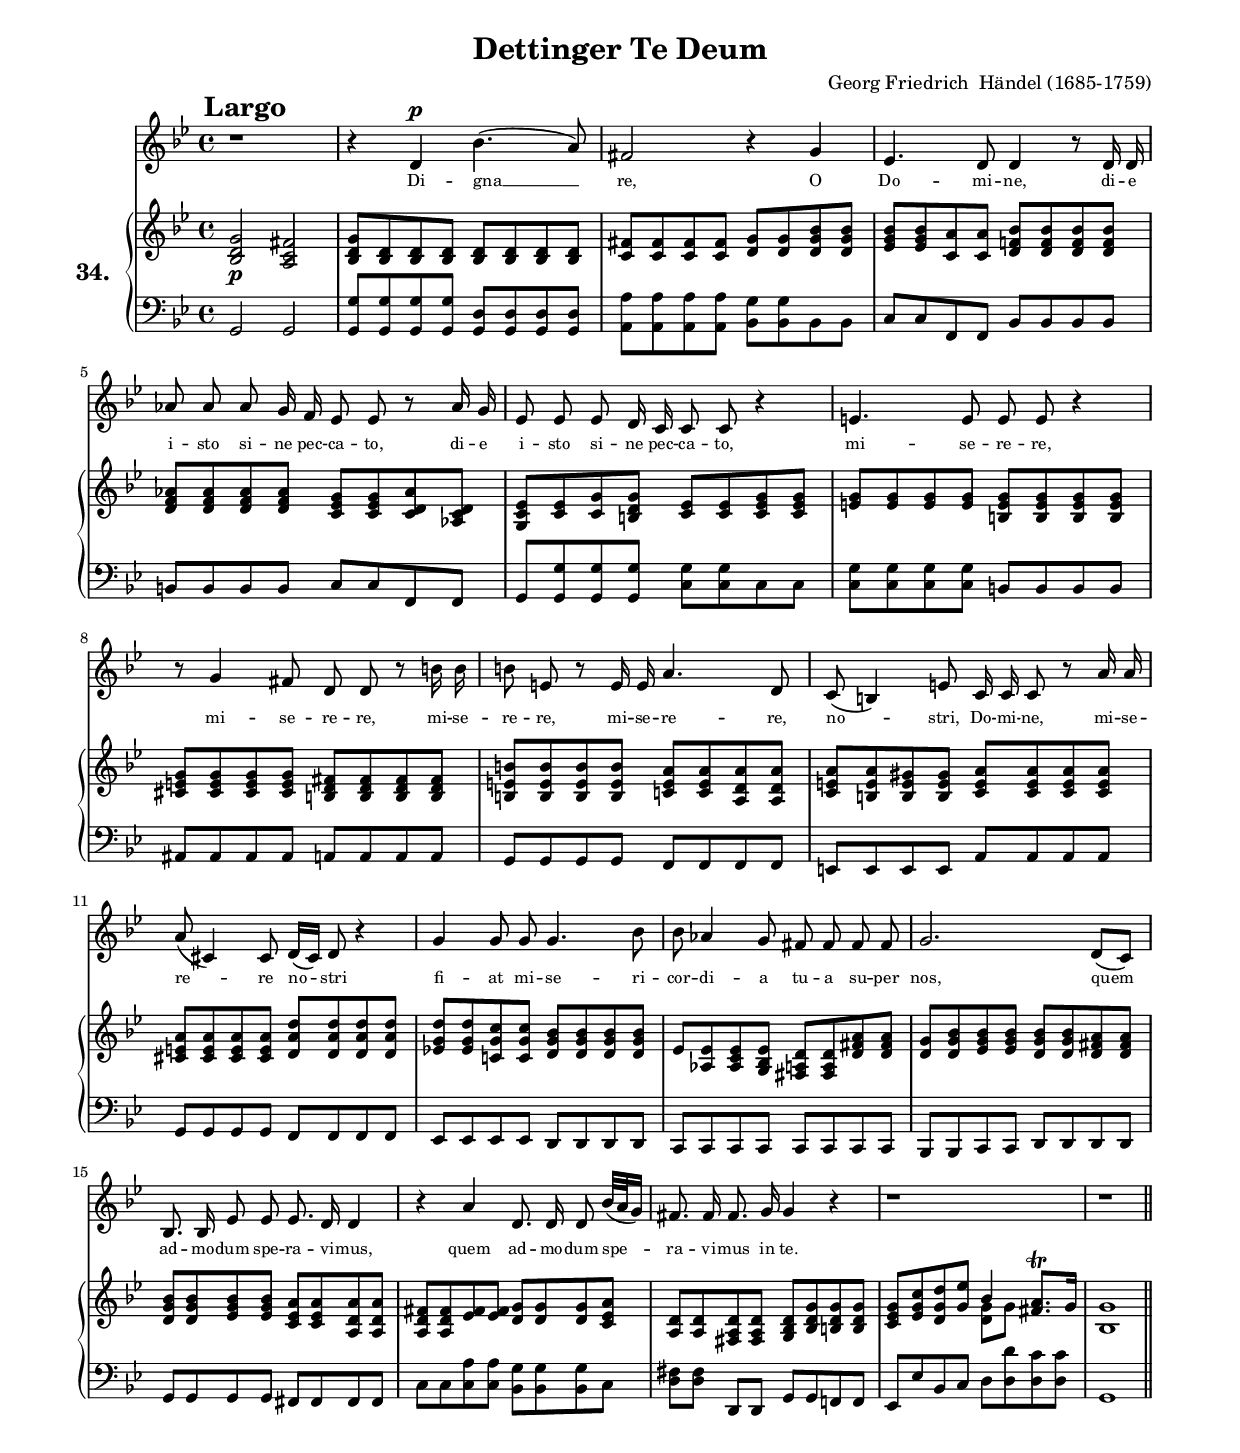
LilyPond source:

\header {
    title = "Dettinger Te Deum"
    composer = "Georg Friedrich  Händel (1685-1759)"
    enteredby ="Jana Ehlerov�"
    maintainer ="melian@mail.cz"
    texidoc = "Transposed h minor -> g minor. One time overture."
}
\include "deutsch.ly"
\version "2.10.5"
manuscriptBreak = { \break }



#(set-global-staff-size (/ (* 5.8 72.27) 25.4))

\paper  {
%#(set-global-staff-size 16)
    line-width = #(* mm 180)
    indent = 8\mm
    interscoreline = 2.\mm
    between-system-space = 15\mm
    ragged-bottom = ##t 
    }

modernAccidentals = {
  \set Staff.extraNatural =  ##f
  \set Staff.autoAccidentals =  #'(Staff (same-octave . 1) (any-octave . 0))
  \set Staff.autoCautionaries =  #'()  
}


melody =    \relative h''' \new Voice = "singer" {
    \time 4/4
    \key h \minor
    \autoBeamOff
    r1^\markup { \bold \large\bigger\bigger { \hspace #-3.0 Largo } }
    r4 fis,4^\p d'4.( cis8) 
    ais2 r4 h4
    g4. fis8 fis4 r8 fis 16 fis
    c'8 c c h16 a g8 g r c16 h
    g8 g g fis16 e e8 e r4
    gis4. gis8 gis gis r4
    r8 h4 ais8 fis fis r dis'16 dis
    dis8 gis, r gis16 gis cis4. fis,8
    e( dis4) gis8 e16 e e8 r cis'16 cis
    cis8( eis,4) eis8 fis16[( eis)] fis8 r4
    h4 h8 h h4. d8
    d c4 h8 ais ais ais ais 
    h2. fis8[( e)]
    d8. d16 g8 g g8. fis16 fis 4
    r4 cis' fis,8. fis16 fis8 d'32[( cis h16)]
    ais8. ais16 ais8. h16 h4 r
    r1
    r1 \bar "||"
}


ignoreMelisma =	\set ignoreMelismata = ##t
ignoreMelismaOff = \unset ignoreMelismata 


firstVerse = \lyricmode {

    Di -- gna __ re,  O  Do -- mi -- ne, di -- e i -- sto si -- ne pec -- ca -- to, di -- e i -- sto si -- ne pec -- ca -- to,
    mi -- se -- re -- re, mi -- se -- re -- re, mi -- se -- re -- re, mi -- se -- re -- re, no -- stri, Do -- mi -- ne, mi -- se -- re -- re no -- stri
    fi -- at mi -- se -- ri -- cor -- di -- a tu -- a su -- per nos, quem ad -- mo -- dum spe -- ra -- vi -- mus, quem ad -- mo -- dum spe -- ra -- vi -- mus in te.
    }

pianoRH =  \relative h'' {
    #(set-accidental-style 'modern)
    \key h \minor
    <h fis d>2_\p <ais e cis>
    <h fis d>8 <fis d> <fis d> <fis d> <fis d> <fis d> <fis d> <fis d>
    <ais e> <ais e> <ais e> <ais e> <h fis> <h fis> <d h fis> <d h fis>
    <d h g> <d h g> <cis e,> <cis e,> <d a fis> <d a fis> <d a fis> <d a fis>
    <c a fis> <c a fis> <c a fis> <c a fis> <h g e> <h g e> <c fis, e> <fis, e c>
    <g e h> <g e> <h e,> <h fis dis> <g e> <g e> <h g e> <h g e>
    <h gis> <h gis> <h gis> <h gis> <h gis dis> <h gis dis> <h gis dis> <h gis dis>
    <h gis eis> <h gis eis> <h gis eis> <h gis eis> <ais fis dis> <ais fis dis> <ais fis dis> <ais fis dis> 
    <dis gis, dis> <dis gis, dis> <dis gis, dis> <dis gis, dis> <cis gis e> <cis gis e> <cis fis, cis> <cis fis, cis>
    <cis gis e> <cis gis dis> <his gis dis> <his gis dis> <cis gis e> <cis gis e> <cis gis e> <cis gis e> 
    <cis gis eis> <cis gis eis> <cis gis eis> <cis gis eis> <fis cis fis,> <fis cis fis,> <fis cis fis,> <fis cis fis,>
    <fis h, g> <fis h, g> <e h e,> <e h e,> <d h fis> <d h fis> <d h fis> <d h fis> 
    g, <g c,> <g e c> <g d h> <fis cis ais> <fis cis ais> <cis' ais fis> <cis ais fis>
    <h fis> <d h fis> <d h g> <d h g> <d h fis> <d h fis> <cis ais fis> <cis ais fis>
    <d h fis> <d h fis> <d h g> <d h g> <cis g e> <cis g e> <cis fis, cis> <cis fis, cis>
    <ais fis cis> <ais fis cis> <ais g> <ais g> <h fis> <h fis> <h fis> <cis g e>
    <fis, cis> <fis cis> <fis cis ais> <fis cis ais> <fis d h> <h fis d> <h fis dis> <h fis dis>
    <h g e> <e h g> <fis h, fis> <g h,> << { d4 } \\ { <h fis>8[ h] } >> <cis ais>8.^\trill h16
    <h d,>1 \bar "||"
}

% << { fis(\> g)\! } \\ { c,4 } >>

pianoLH =  \relative h {
    #(set-accidental-style 'modern)
    \key h \minor
    \clef bass
    h2 h
    <h' h,>8 <h h,> <h h,> <h h,> <fis h,> <fis h,> <fis h,> <fis h,>
    <cis' cis,> <cis cis,> <cis cis,> <cis cis,> <h d,> <h d,> d, d
    e e a, a d d d d
    dis dis dis dis e e a, a 
    h <h' h,>  <h h,> <h h,> <h e,> <h e,> e, e
    <h' e,> <h e,> <h e,> <h e,> dis, dis dis dis
    cisis cisis cisis cisis cis cis cis cis 
    h h h h a a a a 
    gis gis gis gis cis cis cis cis
    h h h h a a a a
    g g g g fis fis fis fis 
    e e e e e e e e 
    d d e e fis fis fis fis
    h h h h ais ais ais ais
    e' e <cis' e,> <cis e,> <h d,> <h d,> <h d,> e,
    <ais fis>[ <ais fis>] fis,[ fis] h h a a
    g g' d e fis <fis' fis,> <e fis,> <e fis,>
    h,1 \bar "||"  
    }

\book {
    \score {
	<< \time 4/4
	   \new Staff <<
	       \context Staff #(set-accidental-style 'modern)
	       \transpose h g, \melody >>
	   \lyricsto "singer" \new Lyrics \firstVerse
	   \new PianoStaff << 
	       \set PianoStaff.instrumentName = \markup {
		   \bold
		   \bigger\bigger\bigger\bigger \huge "34.  " }
	       \new Staff \transpose h g, \pianoRH
	       \new Staff \transpose h g, \pianoLH
	   >> 
       >>

	\layout {
	    \context {
		\Lyrics
		\override VerticalAxisGroup #'minimum-Y-extent = #'(-0.5 . 2.5)
		\override LyricText #'font-size = #-1
	    }
	    \context {
		\Score
		\override Beam #'thickness = #0.55
		\override SpacingSpanner #'spacing-increment = #1.0
		\override Slur #'height-limit = #1.5
	    }
	    \context {
		\PianoStaff
		\override VerticalAlignment #'forced-distance = #10
	    }
	}
	\midi {
	  \context {
	    \Score
	    tempoWholesPerMinute = #(ly:make-moment 70 4)
	  }
	}
    }
}

